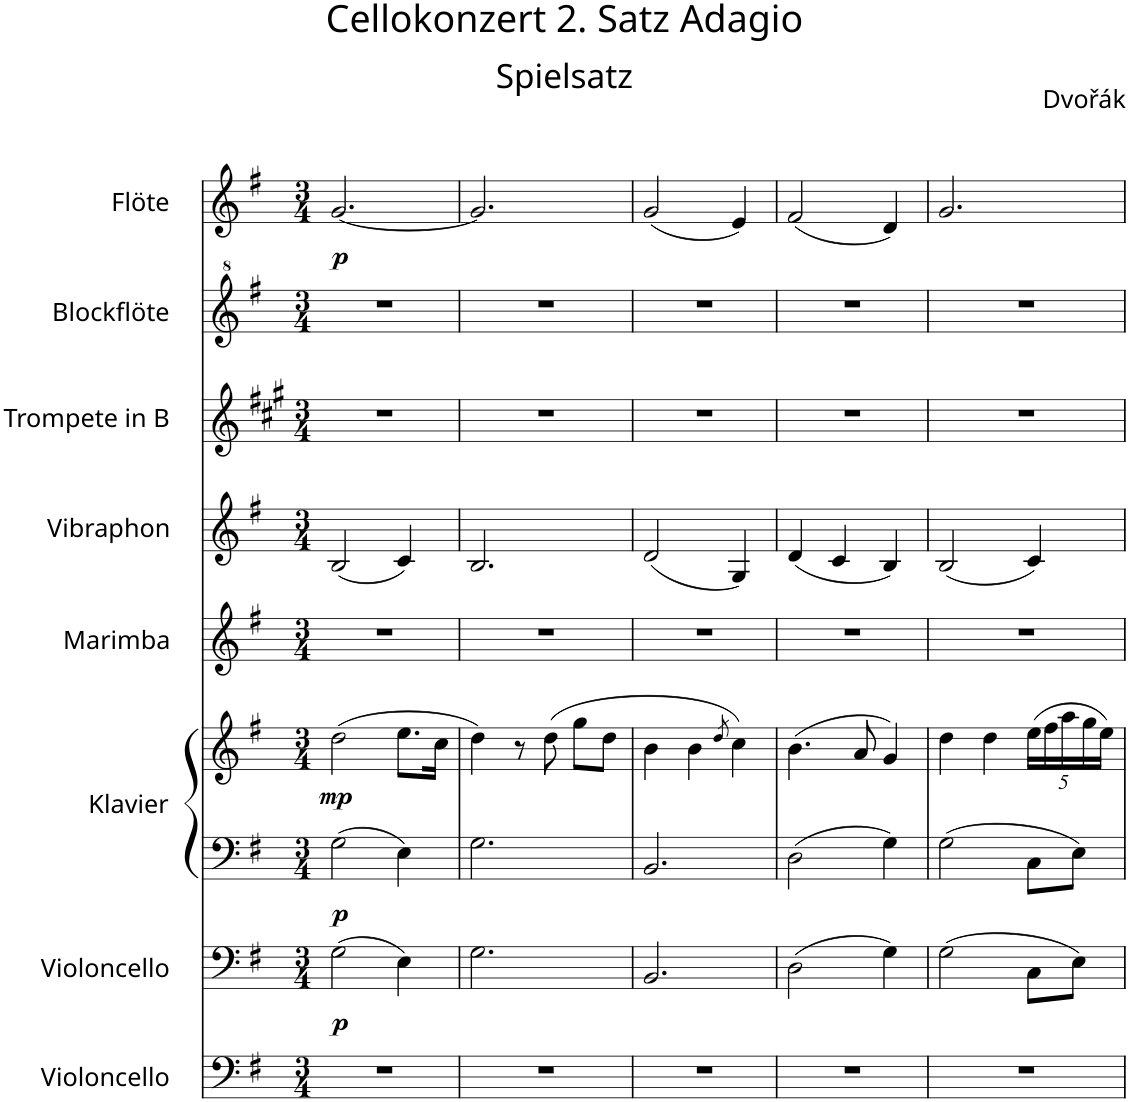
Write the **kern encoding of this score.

**kern	**kern	**dynam	**kern	**kern	**dynam	**kern	**kern	**kern	**kern	**kern	**dynam
*part8	*part7	*part7	*part6	*part6	*part6	*part5	*part4	*part3	*part2	*part1	*part1
*staff9	*staff8	*staff8	*staff7	*staff6	*staff6/7	*staff5	*staff4	*staff3	*staff2	*staff1	*staff1
*I"Violoncello	*I"Violoncello	*	*I"Klavier	*	*	*I"Marimba	*I"Vibraphon	*I"Trompete in B	*I"Blockflöte	*I"Flöte	*
*I'Vc.	*I'Vc.	*	*I'Klav.	*	*	*I'Mrm.	*I'Vib.	*	*I'Bfl.	*I'Fl.	*
*clefF4	*clefF4	*	*clefF4	*clefG2	*	*clefG2	*clefG2	*clefG2	*clefG^2	*clefG2	*
*	*	*	*	*	*	*	*	*Trd1c2	*	*	*
*k[f#]	*k[f#]	*	*k[f#]	*k[f#]	*	*k[f#]	*k[f#]	*k[f#c#g#]	*k[f#]	*k[f#]	*
*M3/4	*M3/4	*	*M3/4	*M3/4	*	*M3/4	*M3/4	*M3/4	*M3/4	*M3/4	*
=1	=1	=1	=1	=1	=1	=1	=1	=1	=1	=1	=1
!	!	!LO:DY:b	!	!	!LO:DY:b=2	!	!	!	!	!	!
!	!	!	!	!	!LO:DY:n=1:b	!	!	!	!	!	!LO:DY:b
2.r	(2G\	p	2G\	(2dd\	p mp	2.r	(2B/	2.r	2.r	[2.g/	p
.	4E\)	.	4E\	8.ee\L	.	.	4c/)	.	.	.	.
.	.	.	.	16cc\Jk	.	.	.	.	.	.	.
=2	=2	=2	=2	=2	=2	=2	=2	=2	=2	=2	=2
2.r	2.G\	.	2.G\	4dd\)	.	2.r	2.B/	2.r	2.r	2.g/]	.
.	.	.	.	8r	.	.	.	.	.	.	.
.	.	.	.	(8dd\	.	.	.	.	.	.	.
.	.	.	.	8gg\L	.	.	.	.	.	.	.
.	.	.	.	8dd\J	.	.	.	.	.	.	.
=3	=3	=3	=3	=3	=3	=3	=3	=3	=3	=3	=3
2.r	2.BB/	.	2.BB/	4b\	.	2.r	(2d/	2.r	2.r	(2g/	.
.	.	.	.	4b\	.	.	.	.	.	.	.
.	.	.	.	8qdd/	.	.	.	.	.	.	.
.	.	.	.	4cc\)	.	.	4G/)	.	.	4e/)	.
=4	=4	=4	=4	=4	=4	=4	=4	=4	=4	=4	=4
2.r	(2D\	.	2D\	(4.b\	.	2.r	(4d/	2.r	2.r	(2f#/	.
.	.	.	.	.	.	.	4c/	.	.	.	.
.	.	.	.	8a/	.	.	.	.	.	.	.
.	4G\)	.	4G\	4g/)	.	.	4B/)	.	.	4d/)	.
=5	=5	=5	=5	=5	=5	=5	=5	=5	=5	=5	=5
2.r	(2G\	.	2G\	4dd\	.	2.r	(2B/	2.r	2.r	2.g/	.
.	.	.	.	4dd\	.	.	.	.	.	.	.
*	*	*	*	*Xbrackettup	*	*	*	*	*	*	*
.	8C\L	.	8C\L	(20ee\LL	.	.	4c/)	.	.	.	.
.	.	.	.	20ff#\	.	.	.	.	.	.	.
.	.	.	.	20aa\	.	.	.	.	.	.	.
.	8E\J)	.	8E\J	.	.	.	.	.	.	.	.
.	.	.	.	20gg\	.	.	.	.	.	.	.
.	.	.	.	20ee\JJ)	.	.	.	.	.	.	.
=	=	=	=	=	=	=	=	=	=	=	=
*-	*-	*-	*-	*-	*-	*-	*-	*-	*-	*-	*-
